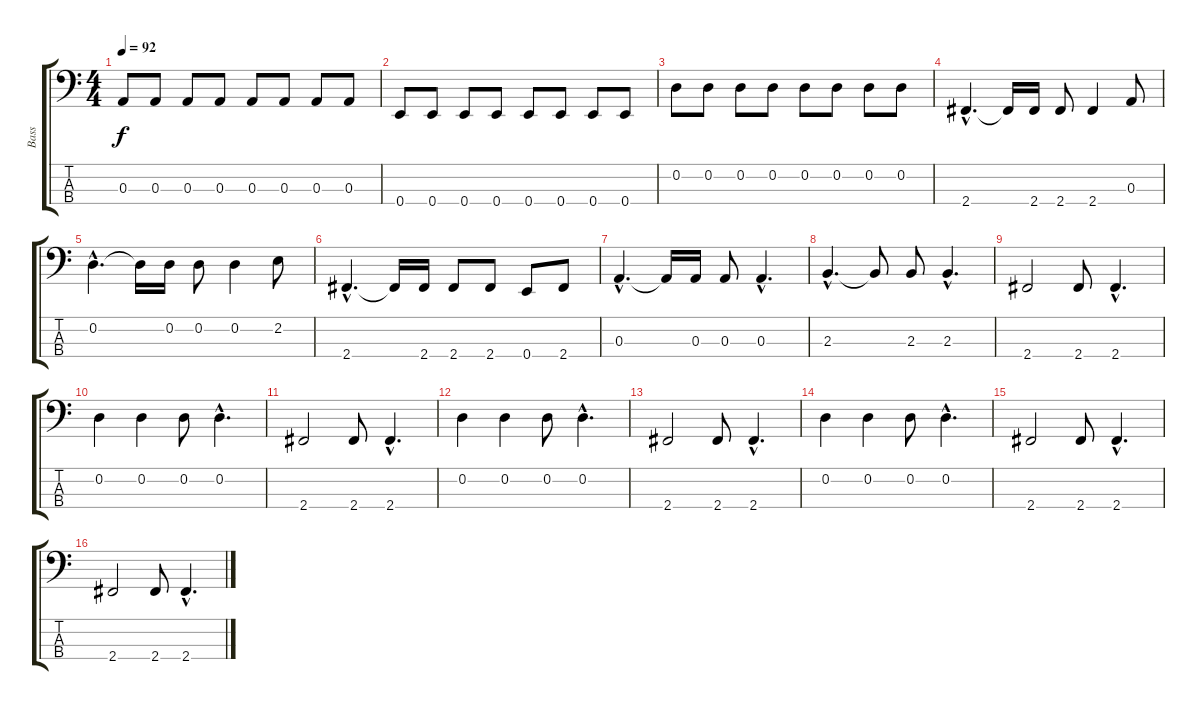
\track ("Bass" "Bass") {instrument electricbasspick}
\staff {score tabs}
\tuning (G2 D2 A1 E1) {hide}
\ts (4 4)
\tempo 92
\clef f4
\ks c
0.3.8{dy f} 0.3.8 0.3.8 0.3.8 0.3.8 0.3.8 0.3.8 0.3.8 |
0.4.8 0.4.8 0.4.8 0.4.8 0.4.8 0.4.8 0.4.8 0.4.8 |
0.2.8 0.2.8 0.2.8 0.2.8 0.2.8 0.2.8 0.2.8 0.2.8 |
2.4{hac}.4{d} 2.4{t}.16 2.4.16 2.4.8 2.4.4 0.3.8 |
0.2{hac}.4{d} 0.2{t}.16 0.2.16 0.2.8 0.2.4 2.2.8 |
2.4{hac}.4{d} 2.4{t}.16 2.4.16 2.4.8 2.4.8 0.4.8 2.4.8 |
0.3{hac}.4{d} 0.3{t}.16 0.3.16 0.3.8 0.3{hac}.4{d} |
2.3{hac}.4{d} 2.3{t}.8 2.3.8 2.3{hac}.4{d} |
2.4.2 2.4.8 2.4{hac}.4{d} |
0.2.4 0.2.4 0.2.8 0.2{hac}.4{d} |
2.4.2 2.4.8 2.4{hac}.4{d} |
0.2.4 0.2.4 0.2.8 0.2{hac}.4{d} |
2.4.2 2.4.8 2.4{hac}.4{d} |
0.2.4 0.2.4 0.2.8 0.2{hac}.4{d} |
2.4.2 2.4.8 2.4{hac}.4{d} |
2.4.2 2.4.8 2.4{hac}.4{d}
